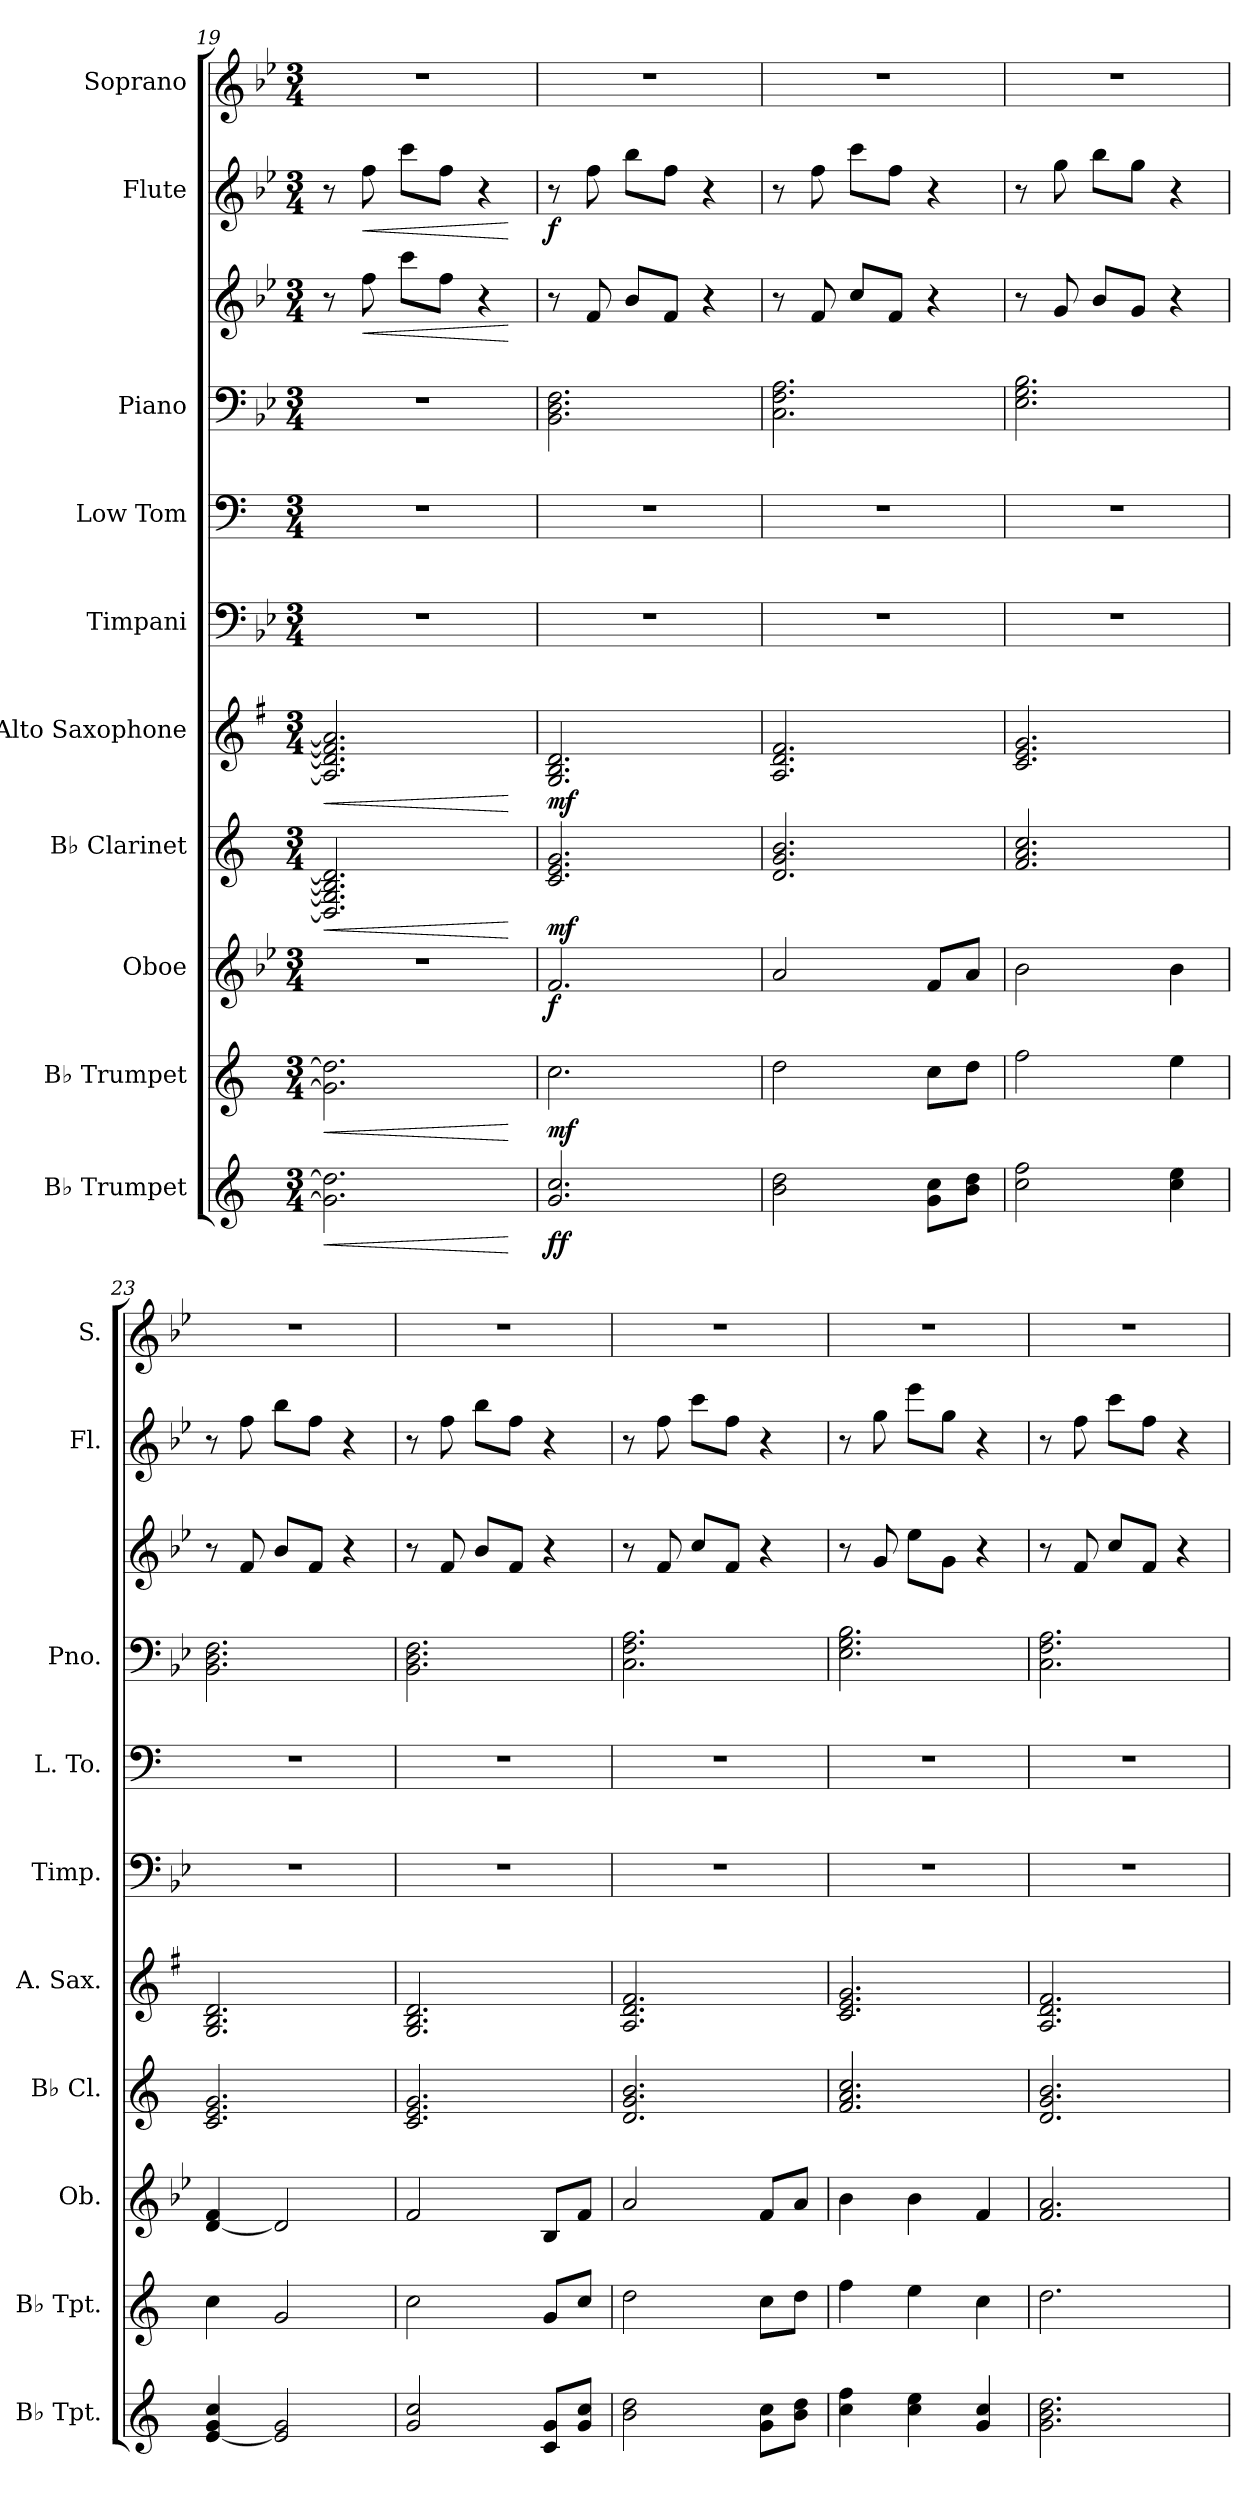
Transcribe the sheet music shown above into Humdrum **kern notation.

**kern	**dynam	**kern	**dynam	**kern	**dynam	**kern	**dynam	**kern	**dynam	**kern	**kern	**kern	**kern	**dynam	**kern	**dynam	**kern
*part10	*part10	*part9	*part9	*part8	*part8	*part7	*part7	*part6	*part6	*part5	*part4	*part3	*part3	*part3	*part2	*part2	*part1
*staff11	*staff11	*staff10	*staff10	*staff9	*staff9	*staff8	*staff8	*staff7	*staff7	*staff6	*staff5	*staff4	*staff3	*staff3/4	*staff2	*staff2	*staff1
*I"B♭ Trumpet	*	*I"B♭ Trumpet	*	*I"Oboe	*	*I"B♭ Clarinet	*	*I"Alto Saxophone	*	*I"Timpani	*I"Low Tom	*I"Piano	*	*	*I"Flute	*	*I"Soprano
*I'B♭ Tpt.	*	*I'B♭ Tpt.	*	*I'Ob.	*	*I'B♭ Cl.	*	*I'A. Sax.	*	*I'Timp.	*I'L. To.	*I'Pno.	*	*	*I'Fl.	*	*I'S.
*clefG2	*	*clefG2	*	*clefG2	*	*clefG2	*	*clefG2	*	*clefF4	*clefF4	*clefF4	*clefG2	*	*clefG2	*	*clefG2
*ITrd1c2	*	*ITrd1c2	*	*	*	*ITrd1c2	*	*ITrd5c9	*	*	*	*	*	*	*	*	*
*k[b-e-]	*	*k[b-e-]	*	*k[b-e-]	*	*k[b-e-]	*	*k[b-e-]	*	*k[b-e-]	*k[]	*k[b-e-]	*k[b-e-]	*	*k[b-e-]	*	*k[b-e-]
*M3/4	*	*M3/4	*	*M3/4	*	*M3/4	*	*M3/4	*	*M3/4	*M3/4	*M3/4	*M3/4	*	*M3/4	*	*M3/4
=19	=19	=19	=19	=19	=19	=19	=19	=19	=19	=19	=19	=19	=19	=19	=19	=19	=19
!	!LO:HP:b	!	!LO:HP:b	!	!	!	!LO:HP:b	!	!LO:HP:b	!	!	!	!	!	!	!	!
2.f\] 2.cc\]	<	2.f\] 2.cc\]	<	2.r	.	2.C/] 2.F/] 2.A/] 2.c/]	<	2.C/] 2.F/] 2.A/] 2.c/]	<	2.r	2.r	2.r	8r	.	8r	.	2.r
!	!	!	!	!	!	!	!	!	!	!	!	!	!	!LO:HP:b	!	!LO:HP:b	!
.	.	.	.	.	.	.	.	.	.	.	.	.	8ff\	<	8ff\	<	.
.	.	.	.	.	.	.	.	.	.	.	.	.	8ccc\L	.	8ccc\L	.	.
.	.	.	.	.	.	.	.	.	.	.	.	.	8ff\J	.	8ff\J	.	.
.	.	.	.	.	.	.	.	.	.	.	.	.	4r	.	4r	.	.
.	[	.	[	.	.	.	[	.	[	.	.	.	.	[	.	[	.
=20	=20	=20	=20	=20	=20	=20	=20	=20	=20	=20	=20	=20	=20	=20	=20	=20	=20
!	!LO:DY:b	!	!LO:DY:b	!	!LO:DY:b	!	!LO:DY:b	!	!LO:DY:b	!	!	!	!	!LO:DY:b=2	!	!	!
!	!	!	!	!	!	!	!	!	!	!	!	!	!	!LO:DY:n=1:b	!	!LO:DY:b	!
2.f/ 2.b-/	ff	2.b-\	mf	2.f/	f	2.B-/ 2.d/ 2.f/	mf	2.BB-/ 2.D/ 2.F/	mf	2.r	2.r	2.BB-\ 2.D\ 2.F\	8r	mf ff	8r	f	2.r
.	.	.	.	.	.	.	.	.	.	.	.	.	8f/	.	8ff\	.	.
.	.	.	.	.	.	.	.	.	.	.	.	.	8b-/L	.	8bb-\L	.	.
.	.	.	.	.	.	.	.	.	.	.	.	.	8f/J	.	8ff\J	.	.
.	.	.	.	.	.	.	.	.	.	.	.	.	4r	.	4r	.	.
=21	=21	=21	=21	=21	=21	=21	=21	=21	=21	=21	=21	=21	=21	=21	=21	=21	=21
2a\ 2cc\	.	2cc\	.	2a/	.	2.c/ 2.f/ 2.a/	.	2.C/ 2.F/ 2.A/	.	2.r	2.r	2.C\ 2.F\ 2.A\	8r	.	8r	.	2.r
.	.	.	.	.	.	.	.	.	.	.	.	.	8f/	.	8ff\	.	.
.	.	.	.	.	.	.	.	.	.	.	.	.	8cc/L	.	8ccc\L	.	.
.	.	.	.	.	.	.	.	.	.	.	.	.	8f/J	.	8ff\J	.	.
8f\ 8b-\L	.	8b-\L	.	8f/L	.	.	.	.	.	.	.	.	4r	.	4r	.	.
8a\ 8cc\J	.	8cc\J	.	8a/J	.	.	.	.	.	.	.	.	.	.	.	.	.
!!LO:PB:g=z
=22	=22	=22	=22	=22	=22	=22	=22	=22	=22	=22	=22	=22	=22	=22	=22	=22	=22
2b-\ 2ee-\	.	2ee-\	.	2b-\	.	2.e-/ 2.g/ 2.b-/	.	2.E-/ 2.G/ 2.B-/	.	2.r	2.r	2.E-\ 2.G\ 2.B-\	8r	.	8r	.	2.r
.	.	.	.	.	.	.	.	.	.	.	.	.	8g/	.	8gg\	.	.
.	.	.	.	.	.	.	.	.	.	.	.	.	8b-/L	.	8bb-\L	.	.
.	.	.	.	.	.	.	.	.	.	.	.	.	8g/J	.	8gg\J	.	.
4b-\ 4dd\	.	4dd\	.	4b-\	.	.	.	.	.	.	.	.	4r	.	4r	.	.
=23	=23	=23	=23	=23	=23	=23	=23	=23	=23	=23	=23	=23	=23	=23	=23	=23	=23
[4d/ 4f/ 4b-/	.	4b-\	.	[4d/ 4f/	.	2.B-/ 2.d/ 2.f/	.	2.BB-/ 2.D/ 2.F/	.	2.r	2.r	2.BB-\ 2.D\ 2.F\	8r	.	8r	.	2.r
.	.	.	.	.	.	.	.	.	.	.	.	.	8f/	.	8ff\	.	.
2d/] 2f/	.	2f/	.	2d/]	.	.	.	.	.	.	.	.	8b-/L	.	8bb-\L	.	.
.	.	.	.	.	.	.	.	.	.	.	.	.	8f/J	.	8ff\J	.	.
.	.	.	.	.	.	.	.	.	.	.	.	.	4r	.	4r	.	.
=24	=24	=24	=24	=24	=24	=24	=24	=24	=24	=24	=24	=24	=24	=24	=24	=24	=24
2f/ 2b-/	.	2b-\	.	2f/	.	2.B-/ 2.d/ 2.f/	.	2.BB-/ 2.D/ 2.F/	.	2.r	2.r	2.BB-\ 2.D\ 2.F\	8r	.	8r	.	2.r
.	.	.	.	.	.	.	.	.	.	.	.	.	8f/	.	8ff\	.	.
.	.	.	.	.	.	.	.	.	.	.	.	.	8b-/L	.	8bb-\L	.	.
.	.	.	.	.	.	.	.	.	.	.	.	.	8f/J	.	8ff\J	.	.
8B-/ 8f/L	.	8f/L	.	8B-/L	.	.	.	.	.	.	.	.	4r	.	4r	.	.
8f/ 8b-/J	.	8b-/J	.	8f/J	.	.	.	.	.	.	.	.	.	.	.	.	.
=25	=25	=25	=25	=25	=25	=25	=25	=25	=25	=25	=25	=25	=25	=25	=25	=25	=25
2a\ 2cc\	.	2cc\	.	2a/	.	2.c/ 2.f/ 2.a/	.	2.C/ 2.F/ 2.A/	.	2.r	2.r	2.C\ 2.F\ 2.A\	8r	.	8r	.	2.r
.	.	.	.	.	.	.	.	.	.	.	.	.	8f/	.	8ff\	.	.
.	.	.	.	.	.	.	.	.	.	.	.	.	8cc/L	.	8ccc\L	.	.
.	.	.	.	.	.	.	.	.	.	.	.	.	8f/J	.	8ff\J	.	.
8f\ 8b-\L	.	8b-\L	.	8f/L	.	.	.	.	.	.	.	.	4r	.	4r	.	.
8a\ 8cc\J	.	8cc\J	.	8a/J	.	.	.	.	.	.	.	.	.	.	.	.	.
=26	=26	=26	=26	=26	=26	=26	=26	=26	=26	=26	=26	=26	=26	=26	=26	=26	=26
4b-\ 4ee-\	.	4ee-\	.	4b-\	.	2.e-/ 2.g/ 2.b-/	.	2.E-/ 2.G/ 2.B-/	.	2.r	2.r	2.E-\ 2.G\ 2.B-\	8r	.	8r	.	2.r
.	.	.	.	.	.	.	.	.	.	.	.	.	8g/	.	8gg\	.	.
4b-\ 4dd\	.	4dd\	.	4b-\	.	.	.	.	.	.	.	.	8ee-\L	.	8eee-\L	.	.
.	.	.	.	.	.	.	.	.	.	.	.	.	8g\J	.	8gg\J	.	.
4f/ 4b-/	.	4b-\	.	4f/	.	.	.	.	.	.	.	.	4r	.	4r	.	.
=27	=27	=27	=27	=27	=27	=27	=27	=27	=27	=27	=27	=27	=27	=27	=27	=27	=27
2.f\ 2.a\ 2.cc\	.	2.cc\	.	2.f/ 2.a/	.	2.c/ 2.f/ 2.a/	.	2.C/ 2.F/ 2.A/	.	2.r	2.r	2.C\ 2.F\ 2.A\	8r	.	8r	.	2.r
.	.	.	.	.	.	.	.	.	.	.	.	.	8f/	.	8ff\	.	.
.	.	.	.	.	.	.	.	.	.	.	.	.	8cc/L	.	8ccc\L	.	.
.	.	.	.	.	.	.	.	.	.	.	.	.	8f/J	.	8ff\J	.	.
.	.	.	.	.	.	.	.	.	.	.	.	.	4r	.	4r	.	.
=	=	=	=	=	=	=	=	=	=	=	=	=	=	=	=	=	=
*-	*-	*-	*-	*-	*-	*-	*-	*-	*-	*-	*-	*-	*-	*-	*-	*-	*-
